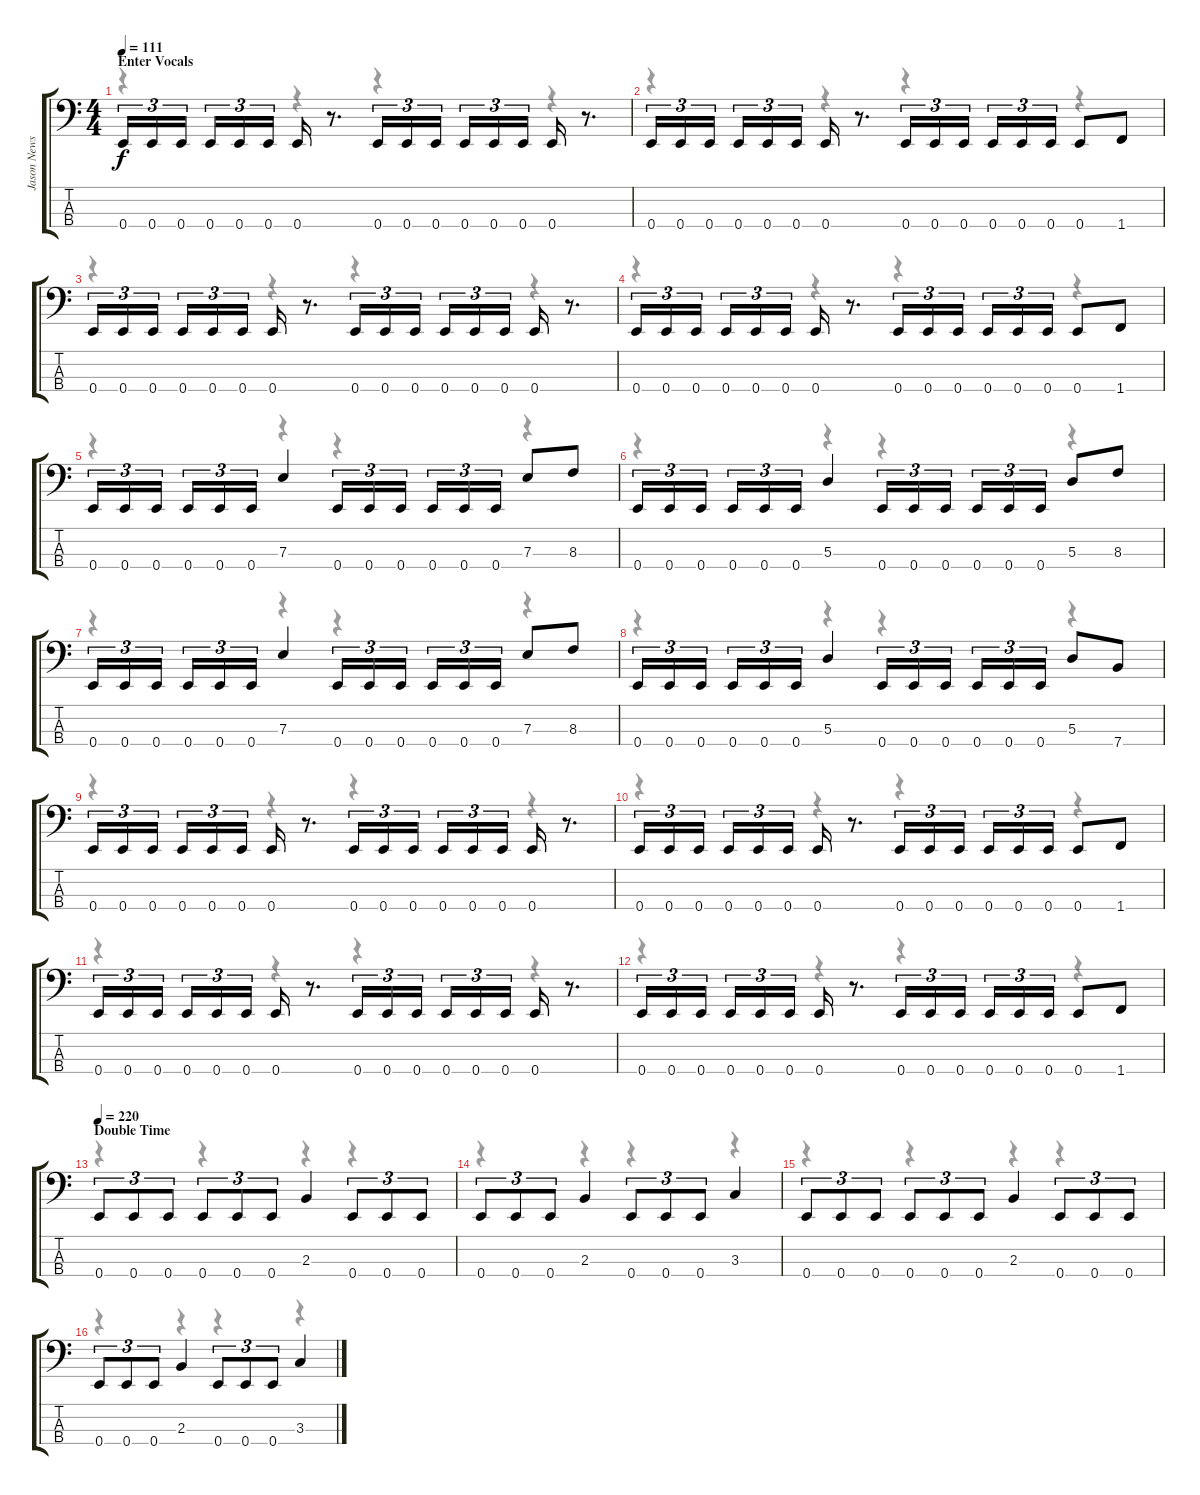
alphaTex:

\track ("Jason Newsted (Bass)" "Jason News") {instrument electricbasspick}
\staff {score tabs}
\tuning (G2 D2 A1 E1) {hide}
\voice
\ts (4 4)
\section ("" "Enter Vocals")
\tempo 111
\clef f4
\ks c
0.4.16{tu (3 2) dy f} 0.4.16{tu (3 2)} 0.4.16{tu (3 2)} 0.4.16{tu (3 2)} 0.4.16{tu (3 2)} 0.4.16{tu (3 2)} 0.4.16 r.8{d} 0.4.16{tu (3 2)} 0.4.16{tu (3 2)} 0.4.16{tu (3 2)} 0.4.16{tu (3 2)} 0.4.16{tu (3 2)} 0.4.16{tu (3 2)} 0.4.16 r.8{d} |
0.4.16{tu (3 2)} 0.4.16{tu (3 2)} 0.4.16{tu (3 2)} 0.4.16{tu (3 2)} 0.4.16{tu (3 2)} 0.4.16{tu (3 2)} 0.4.16 r.8{d} 0.4.16{tu (3 2)} 0.4.16{tu (3 2)} 0.4.16{tu (3 2)} 0.4.16{tu (3 2)} 0.4.16{tu (3 2)} 0.4.16{tu (3 2)} 0.4.8 1.4.8 |
0.4.16{tu (3 2)} 0.4.16{tu (3 2)} 0.4.16{tu (3 2)} 0.4.16{tu (3 2)} 0.4.16{tu (3 2)} 0.4.16{tu (3 2)} 0.4.16 r.8{d} 0.4.16{tu (3 2)} 0.4.16{tu (3 2)} 0.4.16{tu (3 2)} 0.4.16{tu (3 2)} 0.4.16{tu (3 2)} 0.4.16{tu (3 2)} 0.4.16 r.8{d} |
0.4.16{tu (3 2)} 0.4.16{tu (3 2)} 0.4.16{tu (3 2)} 0.4.16{tu (3 2)} 0.4.16{tu (3 2)} 0.4.16{tu (3 2)} 0.4.16 r.8{d} 0.4.16{tu (3 2)} 0.4.16{tu (3 2)} 0.4.16{tu (3 2)} 0.4.16{tu (3 2)} 0.4.16{tu (3 2)} 0.4.16{tu (3 2)} 0.4.8 1.4.8 |
0.4.16{tu (3 2)} 0.4.16{tu (3 2)} 0.4.16{tu (3 2)} 0.4.16{tu (3 2)} 0.4.16{tu (3 2)} 0.4.16{tu (3 2)} 7.3.4 0.4.16{tu (3 2)} 0.4.16{tu (3 2)} 0.4.16{tu (3 2)} 0.4.16{tu (3 2)} 0.4.16{tu (3 2)} 0.4.16{tu (3 2)} 7.3.8 8.3.8 |
0.4.16{tu (3 2)} 0.4.16{tu (3 2)} 0.4.16{tu (3 2)} 0.4.16{tu (3 2)} 0.4.16{tu (3 2)} 0.4.16{tu (3 2)} 5.3.4 0.4.16{tu (3 2)} 0.4.16{tu (3 2)} 0.4.16{tu (3 2)} 0.4.16{tu (3 2)} 0.4.16{tu (3 2)} 0.4.16{tu (3 2)} 5.3.8 8.3.8 |
0.4.16{tu (3 2)} 0.4.16{tu (3 2)} 0.4.16{tu (3 2)} 0.4.16{tu (3 2)} 0.4.16{tu (3 2)} 0.4.16{tu (3 2)} 7.3.4 0.4.16{tu (3 2)} 0.4.16{tu (3 2)} 0.4.16{tu (3 2)} 0.4.16{tu (3 2)} 0.4.16{tu (3 2)} 0.4.16{tu (3 2)} 7.3.8 8.3.8 |
0.4.16{tu (3 2)} 0.4.16{tu (3 2)} 0.4.16{tu (3 2)} 0.4.16{tu (3 2)} 0.4.16{tu (3 2)} 0.4.16{tu (3 2)} 5.3.4 0.4.16{tu (3 2)} 0.4.16{tu (3 2)} 0.4.16{tu (3 2)} 0.4.16{tu (3 2)} 0.4.16{tu (3 2)} 0.4.16{tu (3 2)} 5.3.8 7.4.8 |
0.4.16{tu (3 2)} 0.4.16{tu (3 2)} 0.4.16{tu (3 2)} 0.4.16{tu (3 2)} 0.4.16{tu (3 2)} 0.4.16{tu (3 2)} 0.4.16 r.8{d} 0.4.16{tu (3 2)} 0.4.16{tu (3 2)} 0.4.16{tu (3 2)} 0.4.16{tu (3 2)} 0.4.16{tu (3 2)} 0.4.16{tu (3 2)} 0.4.16 r.8{d} |
0.4.16{tu (3 2)} 0.4.16{tu (3 2)} 0.4.16{tu (3 2)} 0.4.16{tu (3 2)} 0.4.16{tu (3 2)} 0.4.16{tu (3 2)} 0.4.16 r.8{d} 0.4.16{tu (3 2)} 0.4.16{tu (3 2)} 0.4.16{tu (3 2)} 0.4.16{tu (3 2)} 0.4.16{tu (3 2)} 0.4.16{tu (3 2)} 0.4.8 1.4.8 |
0.4.16{tu (3 2)} 0.4.16{tu (3 2)} 0.4.16{tu (3 2)} 0.4.16{tu (3 2)} 0.4.16{tu (3 2)} 0.4.16{tu (3 2)} 0.4.16 r.8{d} 0.4.16{tu (3 2)} 0.4.16{tu (3 2)} 0.4.16{tu (3 2)} 0.4.16{tu (3 2)} 0.4.16{tu (3 2)} 0.4.16{tu (3 2)} 0.4.16 r.8{d} |
0.4.16{tu (3 2)} 0.4.16{tu (3 2)} 0.4.16{tu (3 2)} 0.4.16{tu (3 2)} 0.4.16{tu (3 2)} 0.4.16{tu (3 2)} 0.4.16 r.8{d} 0.4.16{tu (3 2)} 0.4.16{tu (3 2)} 0.4.16{tu (3 2)} 0.4.16{tu (3 2)} 0.4.16{tu (3 2)} 0.4.16{tu (3 2)} 0.4.8 1.4.8 |
\section ("" "Double Time")
\tempo 220
0.4.8{tu (3 2)} 0.4.8{tu (3 2)} 0.4.8{tu (3 2)} 0.4.8{tu (3 2)} 0.4.8{tu (3 2)} 0.4.8{tu (3 2)} 2.3.4 0.4.8{tu (3 2)} 0.4.8{tu (3 2)} 0.4.8{tu (3 2)} |
0.4.8{tu (3 2)} 0.4.8{tu (3 2)} 0.4.8{tu (3 2)} 2.3.4 0.4.8{tu (3 2)} 0.4.8{tu (3 2)} 0.4.8{tu (3 2)} 3.3.4 |
0.4.8{tu (3 2)} 0.4.8{tu (3 2)} 0.4.8{tu (3 2)} 0.4.8{tu (3 2)} 0.4.8{tu (3 2)} 0.4.8{tu (3 2)} 2.3.4 0.4.8{tu (3 2)} 0.4.8{tu (3 2)} 0.4.8{tu (3 2)} |
0.4.8{tu (3 2)} 0.4.8{tu (3 2)} 0.4.8{tu (3 2)} 2.3.4 0.4.8{tu (3 2)} 0.4.8{tu (3 2)} 0.4.8{tu (3 2)} 3.3.4
\voice
\clef f4
\ottava regular
\simile none
\ks c
r.4{dy f} r.4 r.4 r.4 |
r.4 r.4 r.4 r.4 |
r.4 r.4 r.4 r.4 |
r.4 r.4 r.4 r.4 |
r.4 r.4 r.4 r.4 |
r.4 r.4 r.4 r.4 |
r.4 r.4 r.4 r.4 |
r.4 r.4 r.4 r.4 |
r.4 r.4 r.4 r.4 |
r.4 r.4 r.4 r.4 |
r.4 r.4 r.4 r.4 |
r.4 r.4 r.4 r.4 |
r.4 r.4 r.4 r.4 |
r.4 r.4 r.4 r.4 |
r.4 r.4 r.4 r.4 |
r.4 r.4 r.4 r.4
